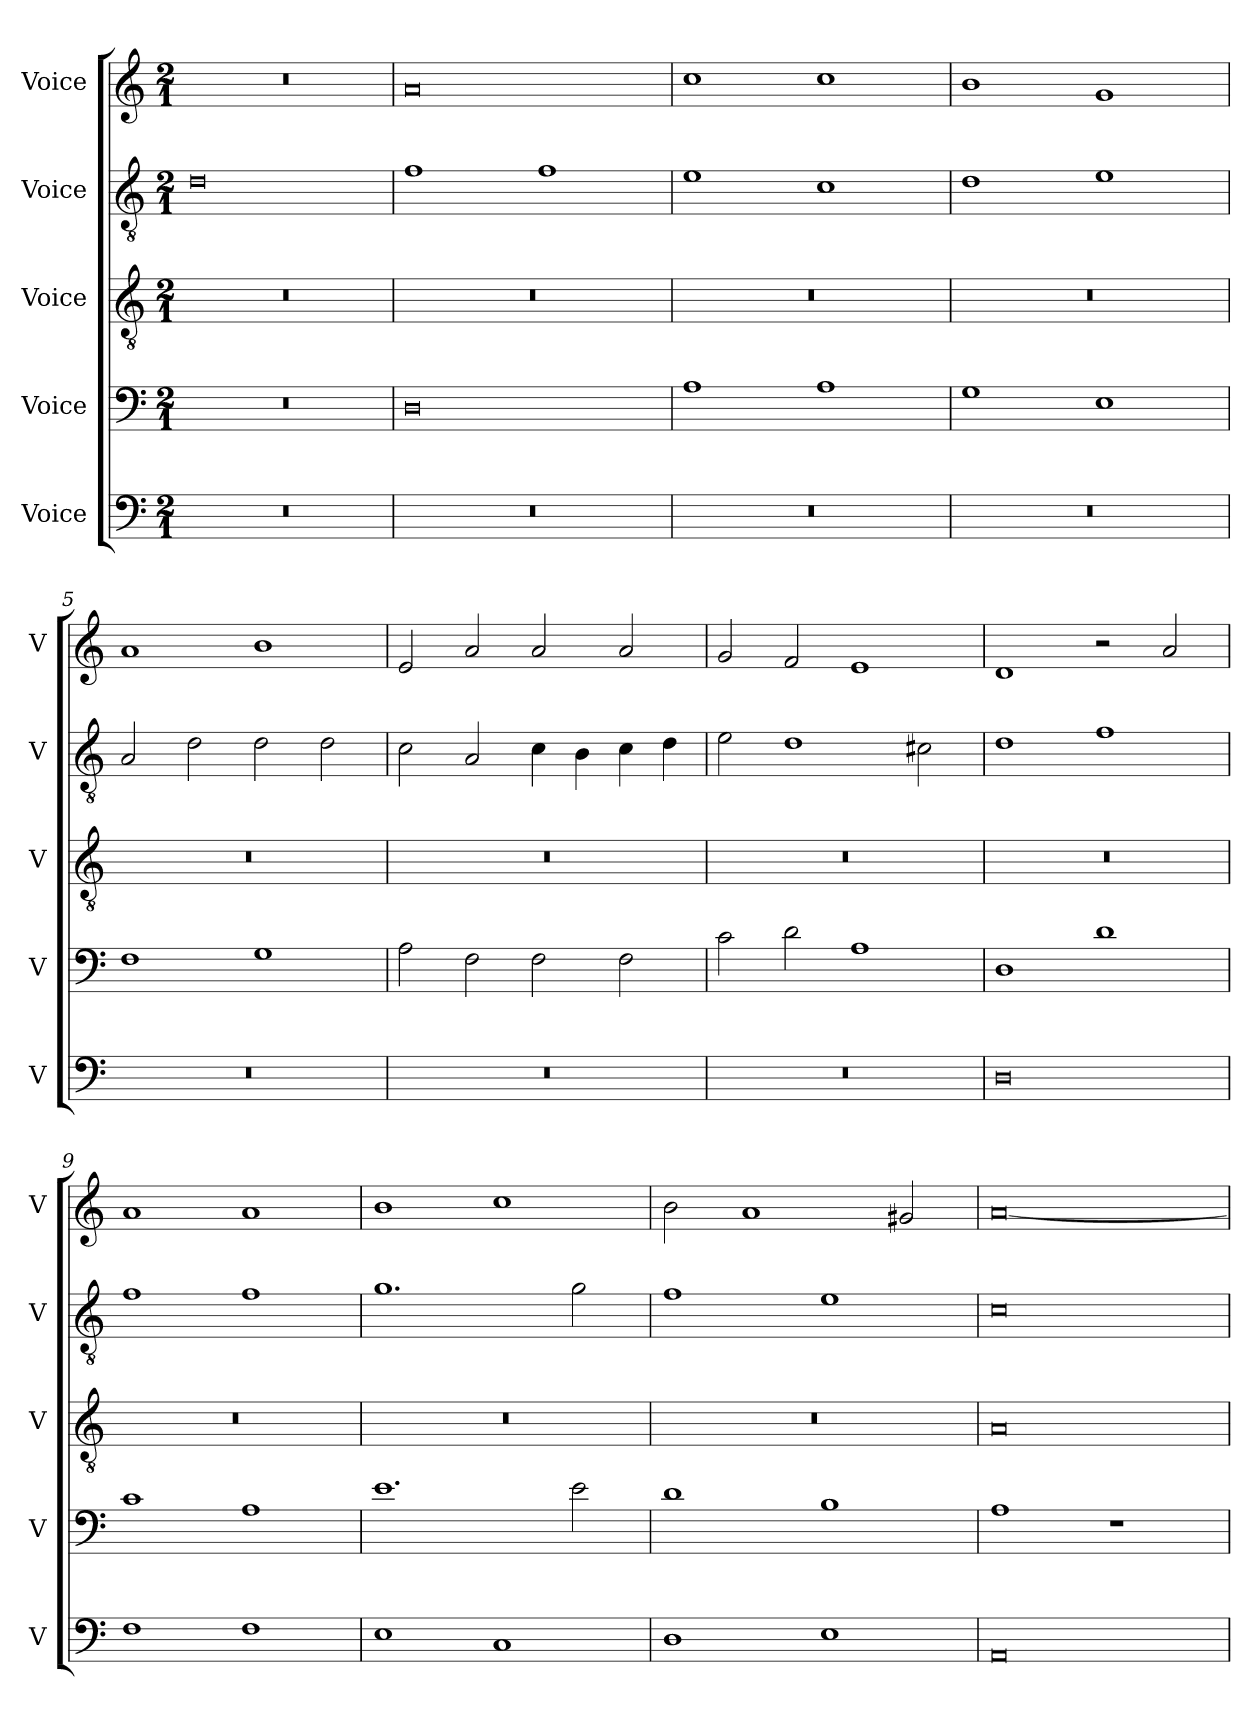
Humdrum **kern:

**kern	**kern	**kern	**kern	**kern
*part5	*part4	*part3	*part2	*part1
*staff5	*staff4	*staff3	*staff2	*staff1
*I"Voice	*I"Voice	*I"Voice	*I"Voice	*I"Voice
*I'V	*I'V	*I'V	*I'V	*I'V
*clefF4	*clefF4	*clefGv2	*clefGv2	*clefG2
*k[]	*k[]	*k[]	*k[]	*k[]
*M2/1	*M2/1	*M2/1	*M2/1	*M2/1
=1	=1	=1	=1	=1
0r	0r	0r	0d	0r
=2	=2	=2	=2	=2
0r	0D	0r	1f	0a
.	.	.	1f	.
=3	=3	=3	=3	=3
0r	1A	0r	1e	1cc
.	1A	.	1c	1cc
=4	=4	=4	=4	=4
0r	1G	0r	1d	1b
.	1E	.	1e	1g
=5	=5	=5	=5	=5
0r	1F	0r	2A/	1a
.	.	.	2d\	.
.	1G	.	2d\	1b
.	.	.	2d\	.
!!LO:LB:g=z
=6	=6	=6	=6	=6
0r	2A\	0r	2c\	2e/
.	2F\	.	2A/	2a/
.	2F\	.	4c\	2a/
.	.	.	4B\	.
.	2F\	.	4c\	2a/
.	.	.	4d\	.
=7	=7	=7	=7	=7
0r	2c\	0r	2e\	2g/
.	2d\	.	1d	2f/
.	1A	.	.	1e
.	.	.	2c#X\	.
=8	=8	=8	=8	=8
0D	1D	0r	1d	1d
.	1d	.	1f	2r
.	.	.	.	2a/
=9	=9	=9	=9	=9
1F	1c	0r	1f	1a
1F	1A	.	1f	1a
!!LO:LB:g=z
=10	=10	=10	=10	=10
1E	1.e	0r	1.g	1b
1C	.	.	.	1cc
.	2e\	.	2g\	.
=11	=11	=11	=11	=11
1D	1d	0r	1f	2b\
.	.	.	.	1a
1E	1B	.	1e	.
.	.	.	.	2g#X/
=12	=12	=12	=12	=12
0AA	1A	0A	0c	[0a
.	1r	.	.	.
=	=	=	=	=
*-	*-	*-	*-	*-
